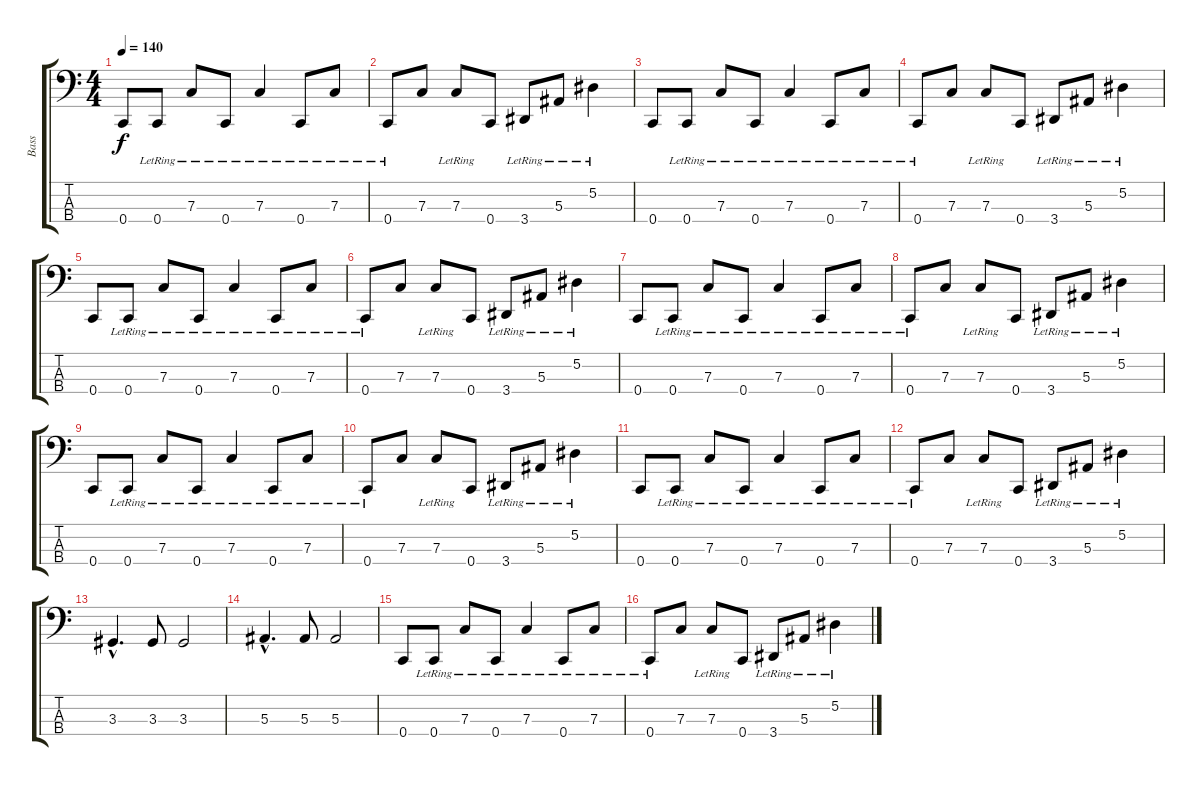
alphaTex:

\track ("Bass" "Bass") {instrument electricbasspick}
\staff {score tabs}
\tuning (Eb2 Bb1 F1 C1) {hide}
\ts (4 4)
\tempo 140
\clef f4
\ks c
0.4.8{dy f} 0.4{lr}.8 7.3{lr}.8 0.4{lr}.8 7.3{lr}.4 0.4{lr}.8 7.3{lr}.8 |
0.4{lr}.8 7.3.8 7.3{lr}.8 0.4.8 3.4{lr}.8 5.3{lr}.8 5.2{lr}.4 |
0.4.8 0.4{lr}.8 7.3{lr}.8 0.4{lr}.8 7.3{lr}.4 0.4{lr}.8 7.3{lr}.8 |
0.4{lr}.8 7.3.8 7.3{lr}.8 0.4.8 3.4{lr}.8 5.3{lr}.8 5.2{lr}.4 |
0.4.8 0.4{lr}.8 7.3{lr}.8 0.4{lr}.8 7.3{lr}.4 0.4{lr}.8 7.3{lr}.8 |
0.4{lr}.8 7.3.8 7.3{lr}.8 0.4.8 3.4{lr}.8 5.3{lr}.8 5.2{lr}.4 |
0.4.8 0.4{lr}.8 7.3{lr}.8 0.4{lr}.8 7.3{lr}.4 0.4{lr}.8 7.3{lr}.8 |
0.4{lr}.8 7.3.8 7.3{lr}.8 0.4.8 3.4{lr}.8 5.3{lr}.8 5.2{lr}.4 |
0.4.8 0.4{lr}.8 7.3{lr}.8 0.4{lr}.8 7.3{lr}.4 0.4{lr}.8 7.3{lr}.8 |
0.4{lr}.8 7.3.8 7.3{lr}.8 0.4.8 3.4{lr}.8 5.3{lr}.8 5.2{lr}.4 |
0.4.8 0.4{lr}.8 7.3{lr}.8 0.4{lr}.8 7.3{lr}.4 0.4{lr}.8 7.3{lr}.8 |
0.4{lr}.8 7.3.8 7.3{lr}.8 0.4.8 3.4{lr}.8 5.3{lr}.8 5.2{lr}.4 |
3.3{hac}.4{d} 3.3.8 3.3.2 |
5.3{hac}.4{d} 5.3.8 5.3.2 |
0.4.8 0.4{lr}.8 7.3{lr}.8 0.4{lr}.8 7.3{lr}.4 0.4{lr}.8 7.3{lr}.8 |
0.4{lr}.8 7.3.8 7.3{lr}.8 0.4.8 3.4{lr}.8 5.3{lr}.8 5.2{lr}.4
